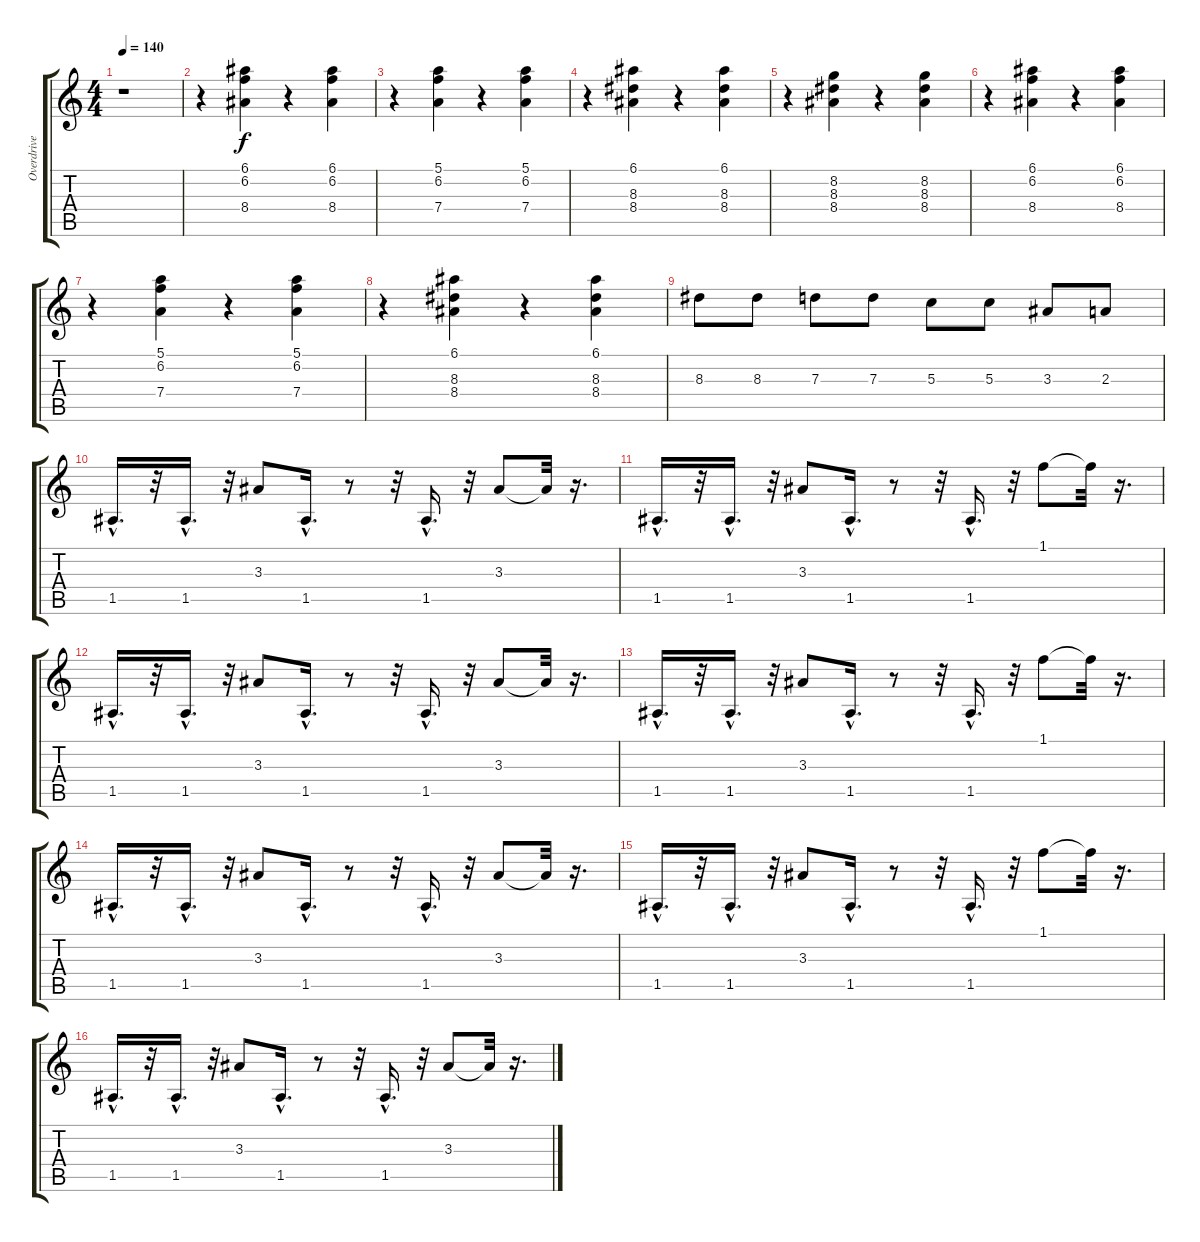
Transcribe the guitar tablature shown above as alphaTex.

\track ("Overdrive Guitar" "Overdrive ") {instrument distortionguitar}
\staff {score tabs}
\tuning (E4 B3 G3 D3 A2 E2) {hide}
\ts (4 4)
\tempo 140
\clef g2
\ks c
r.1{dy f instrument distortionguitar} |
r.4 (6.1 6.2 8.4).4 r.4 (6.1 6.2 8.4).4 |
r.4 (5.1 6.2 7.4).4 r.4 (5.1 6.2 7.4).4 |
r.4 (6.1 8.3 8.4).4 r.4 (6.1 8.3 8.4).4 |
r.4 (8.2 8.3 8.4).4 r.4 (8.2 8.3 8.4).4 |
r.4 (6.1 6.2 8.4).4 r.4 (6.1 6.2 8.4).4 |
r.4 (5.1 6.2 7.4).4 r.4 (5.1 6.2 7.4).4 |
r.4 (6.1 8.3 8.4).4 r.4 (6.1 8.3 8.4).4 |
8.3.8 8.3.8 7.3.8 7.3.8 5.3.8 5.3.8 3.3.8 2.3.8 |
1.5{hac}.16{d} r.32 1.5{hac}.16{d} r.32 3.3.8 1.5{hac}.16{d} r.8 r.32 1.5{hac}.16{d} r.32 3.3.8 3.3{t}.32 r.16{d} |
1.5{hac}.16{d} r.32 1.5{hac}.16{d} r.32 3.3.8 1.5{hac}.16{d} r.8 r.32 1.5{hac}.16{d} r.32 1.1.8 1.1{t}.32 r.16{d} |
1.5{hac}.16{d} r.32 1.5{hac}.16{d} r.32 3.3.8 1.5{hac}.16{d} r.8 r.32 1.5{hac}.16{d} r.32 3.3.8 3.3{t}.32 r.16{d} |
1.5{hac}.16{d} r.32 1.5{hac}.16{d} r.32 3.3.8 1.5{hac}.16{d} r.8 r.32 1.5{hac}.16{d} r.32 1.1.8 1.1{t}.32 r.16{d} |
1.5{hac}.16{d} r.32 1.5{hac}.16{d} r.32 3.3.8 1.5{hac}.16{d} r.8 r.32 1.5{hac}.16{d} r.32 3.3.8 3.3{t}.32 r.16{d} |
1.5{hac}.16{d} r.32 1.5{hac}.16{d} r.32 3.3.8 1.5{hac}.16{d} r.8 r.32 1.5{hac}.16{d} r.32 1.1.8 1.1{t}.32 r.16{d} |
1.5{hac}.16{d} r.32 1.5{hac}.16{d} r.32 3.3.8 1.5{hac}.16{d} r.8 r.32 1.5{hac}.16{d} r.32 3.3.8 3.3{t}.32 r.16{d}
